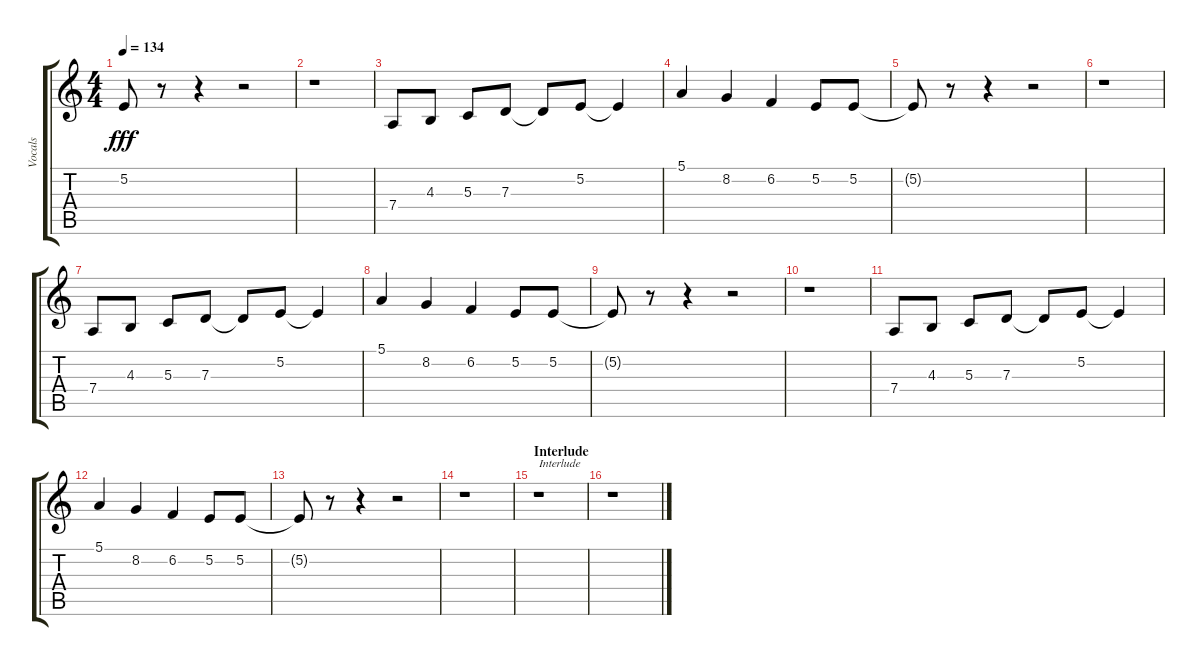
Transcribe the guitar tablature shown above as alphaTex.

\track ("Vocals" "Vocals") {instrument pad4choir}
\staff {score tabs}
\tuning (E4 B3 G3 D3 A2 E2) {hide}
\ts (4 4)
\tempo 134
\clef g2
\ks c
5.2{t}.8{dy fff} r.8 r.4 r.2 |
r.1 |
7.4.8 4.3.8 5.3.8 7.3.8 7.3{t}.8 5.2.8 5.2{t}.4 |
5.1.4 8.2.4 6.2.4 5.2.8 5.2.8 |
5.2{t}.8 r.8 r.4 r.2 |
r.1 |
7.4.8 4.3.8 5.3.8 7.3.8 7.3{t}.8 5.2.8 5.2{t}.4 |
5.1.4 8.2.4 6.2.4 5.2.8 5.2.8 |
5.2{t}.8 r.8 r.4 r.2 |
r.1 |
7.4.8 4.3.8 5.3.8 7.3.8 7.3{t}.8 5.2.8 5.2{t}.4 |
5.1.4 8.2.4 6.2.4 5.2.8 5.2.8 |
5.2{t}.8 r.8 r.4 r.2 |
r.1 |
\section ("" "Interlude")
r.1{txt "Interlude"} |
r.1
